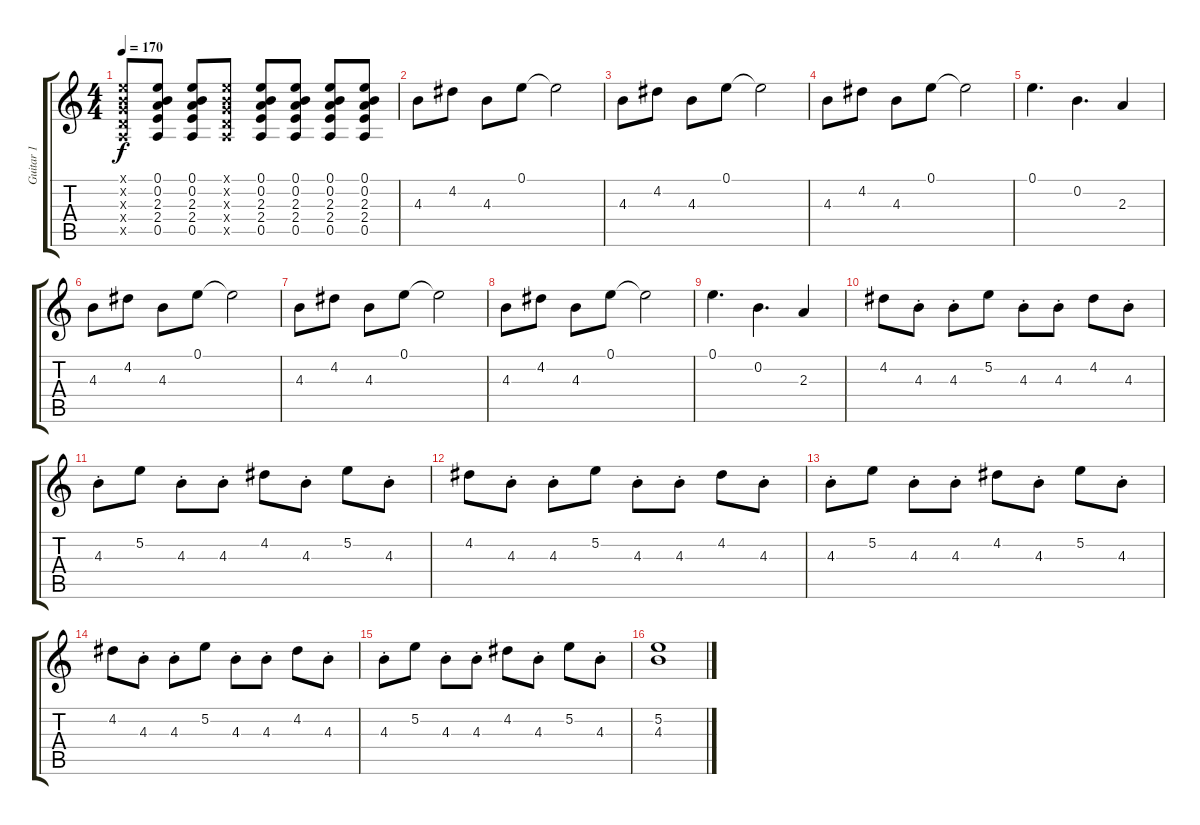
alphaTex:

\track ("Guitar 1" "Guitar 1") {instrument distortionguitar}
\staff {score tabs}
\tuning (E4 B3 G3 D3 A2 E2) {hide}
\ts (4 4)
\tempo 170
\clef g2
\ks c
(0.1{x} 0.2{x} 0.3{x} 0.4{x} 0.5{x}).8{dy f} (0.1 0.2 2.3 2.4 0.5).8 (0.1 0.2 2.3 2.4 0.5).8 (0.1{x} 0.2{x} 0.3{x} 0.4{x} 0.5{x}).8 (0.1 0.2 2.3 2.4 0.5).8 (0.1 0.2 2.3 2.4 0.5).8 (0.1 0.2 2.3 2.4 0.5).8 (0.1 0.2 2.3 2.4 0.5).8 |
4.3.8 4.2.8 4.3.8 0.1.8 0.1{t}.2 |
4.3.8 4.2.8 4.3.8 0.1.8 0.1{t}.2 |
4.3.8 4.2.8 4.3.8 0.1.8 0.1{t}.2 |
0.1.4{d} 0.2.4{d} 2.3.4 |
4.3.8 4.2.8 4.3.8 0.1.8 0.1{t}.2 |
4.3.8 4.2.8 4.3.8 0.1.8 0.1{t}.2 |
4.3.8 4.2.8 4.3.8 0.1.8 0.1{t}.2 |
0.1.4{d} 0.2.4{d} 2.3.4 |
4.2.8 4.3{st}.8 4.3{st}.8 5.2.8 4.3{st}.8 4.3{st}.8 4.2.8 4.3{st}.8 |
4.3{st}.8 5.2.8 4.3{st}.8 4.3{st}.8 4.2.8 4.3{st}.8 5.2.8 4.3{st}.8 |
4.2.8 4.3{st}.8 4.3{st}.8 5.2.8 4.3{st}.8 4.3{st}.8 4.2.8 4.3{st}.8 |
4.3{st}.8 5.2.8 4.3{st}.8 4.3{st}.8 4.2.8 4.3{st}.8 5.2.8 4.3{st}.8 |
4.2.8 4.3{st}.8 4.3{st}.8 5.2.8 4.3{st}.8 4.3{st}.8 4.2.8 4.3{st}.8 |
4.3{st}.8 5.2.8 4.3{st}.8 4.3{st}.8 4.2.8 4.3{st}.8 5.2.8 4.3{st}.8 |
(5.2 4.3).1
